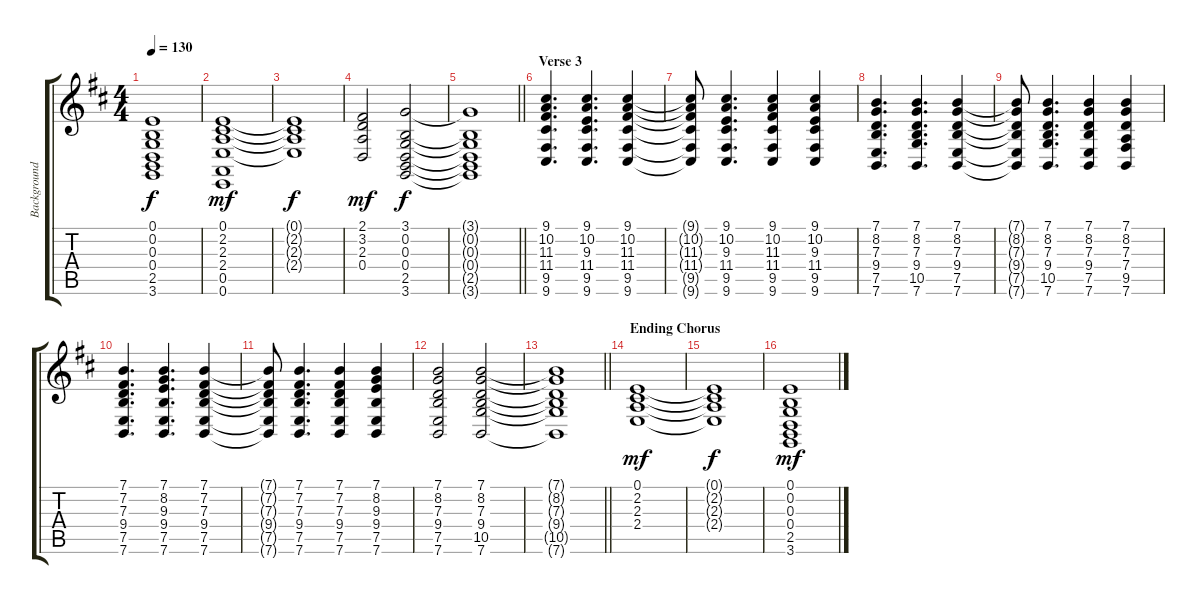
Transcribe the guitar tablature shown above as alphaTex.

\track ("Background" "Background") {instrument pad2warm}
\staff {score tabs}
\tuning (E4 B3 G3 D3 A2 E2) {hide}
\ts (4 4)
\tempo 130
\clef g2
\ks d
(0.1{t} 0.2{t} 0.3{t} 0.4{t} 2.5{t} 3.6{t}).1{dy f} |
(0.1 2.2 2.3 2.4 0.5 0.6).1{dy mf} |
(0.1{t} 2.2{t} 2.3{t} 2.4{t}).1{dy f} |
(2.1 3.2 2.3 0.4).2{dy mf} (3.1 0.2 0.3 0.4 2.5 3.6).2{dy f} |
\barLineRight lightlight
(3.1{t} 0.2{t} 0.3{t} 0.4{t} 2.5{t} 3.6{t}).1 |
\section ("" "Verse 3")
(9.1 10.2 11.3 11.4 9.5 9.6).4{d} (9.1 10.2 9.3 11.4 9.5 9.6).4{d} (9.1 10.2 11.3 11.4 9.5 9.6).4 |
(9.1{t} 10.2{t} 11.3{t} 11.4{t} 9.5{t} 9.6{t}).8 (9.1 10.2 9.3 11.4 9.5 9.6).4{d} (9.1 10.2 11.3 11.4 9.5 9.6).4 (9.1 10.2 9.3 11.4 9.5 9.6).4 |
(7.1 8.2 7.3 9.4 7.5 7.6).4{d} (7.1 8.2 7.3 9.4 10.5 7.6).4{d} (7.1 8.2 7.3 9.4 7.5 7.6).4 |
(7.1{t} 8.2{t} 7.3{t} 9.4{t} 7.5{t} 7.6{t}).8 (7.1 8.2 7.3 9.4 10.5 7.6).4{d} (7.1 8.2 7.3 9.4 7.5 7.6).4 (7.1 8.2 7.3 7.4 9.5 7.6).4 |
(7.1 7.2 7.3 9.4 7.5 7.6).4{d} (7.1 8.2 9.3 9.4 7.5 7.6).4{d} (7.1 7.2 7.3 9.4 7.5 7.6).4 |
(7.1{t} 7.2{t} 7.3{t} 9.4{t} 7.5{t} 7.6{t}).8 (7.1 7.2 7.3 9.4 7.5 7.6).4{d} (7.1 7.2 7.3 9.4 7.5 7.6).4 (7.1 8.2 9.3 9.4 7.5 7.6).4 |
(7.1 8.2 7.3 9.4 7.5 7.6).2 (7.1 8.2 7.3 9.4 10.5 7.6).2 |
\barLineRight lightlight
(7.1{t} 8.2{t} 7.3{t} 9.4{t} 10.5{t} 7.6{t}).1 |
\section ("" "Ending Chorus")
(0.1 2.2 2.3 2.4).1{dy mf volume 7} |
(0.1{t} 2.2{t} 2.3{t} 2.4{t}).1{dy f} |
(0.1 0.2 0.3 0.4 2.5 3.6).1{dy mf}
